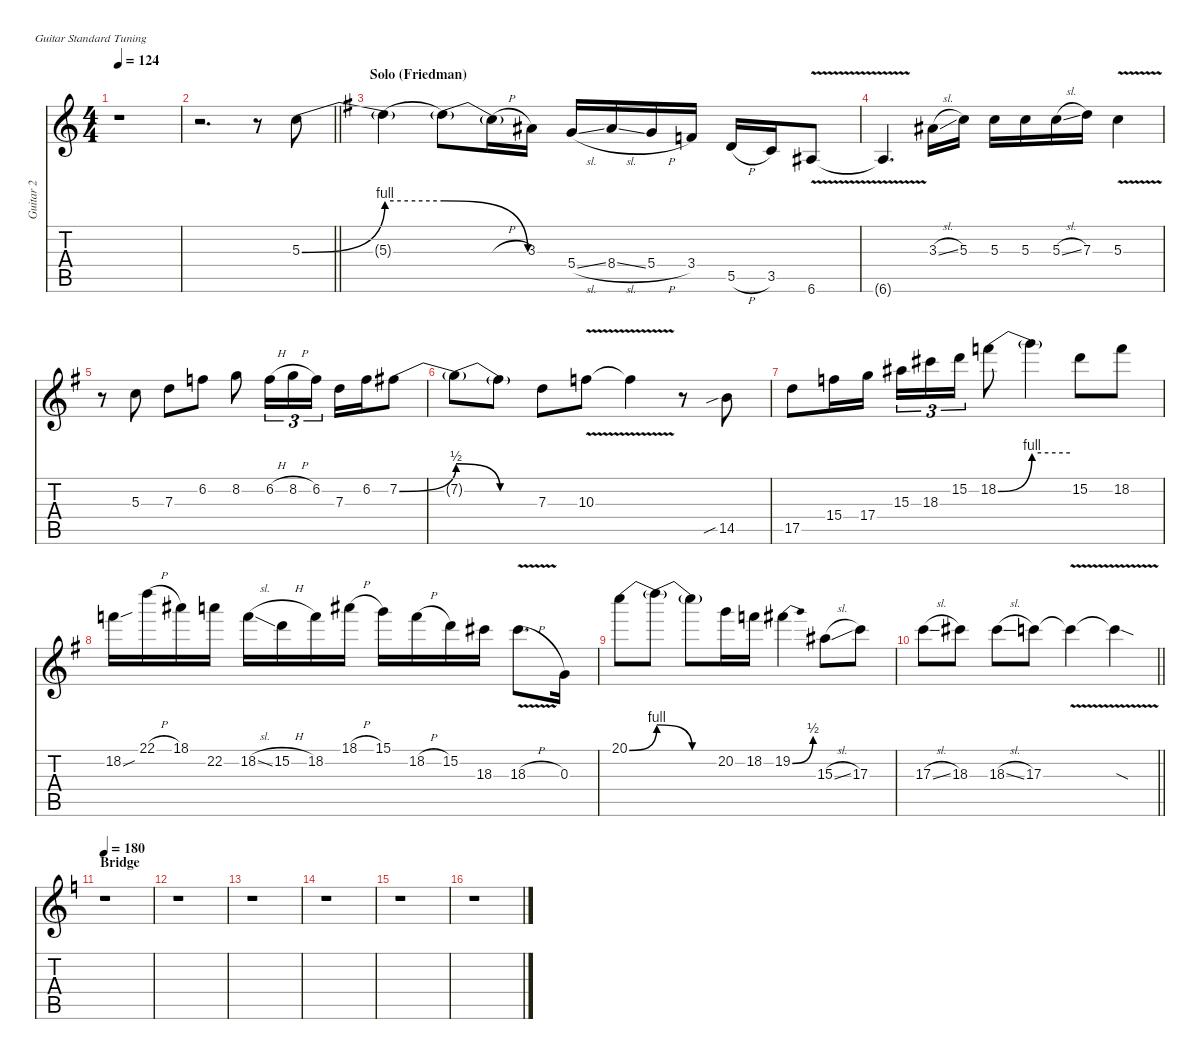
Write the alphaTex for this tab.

\defaultSystemsLayout 4
\hideDynamics
\bracketExtendMode nobrackets
\firstSystemTrackNameMode fullname
\otherSystemsTrackNameOrientation horizontal
\track ("Guitar 2" "dist.guit.") {instrument distortionguitar}
\staff {score tabs}
\tuning (E4 B3 G3 D3 A2 E2)
\ts (4 4)
\tempo 124
\clef g2
\ks c
r.1{dy f beam Down} |
\barLineRight lightlight
r.2{d beam Down} r.8{beam Down} 5.3{be (bend 0 0 60 4)}.8{beam Down} |
\section ("" "Solo (Friedman)")
\ks g
5.3{be (hold 0 4 60 4) t}.4{beam Down} 5.3{be (release 0 4 60 0) t}.8{beam Down} 5.3{h t acc forcenatural}.16{beam Down} 3.3{acc #}.16{beam Down} 5.4{sl acc forcenatural}.16{beam Up} 8.4{sl acc #}.16{beam Up} 5.4{h acc forcenatural}.16{beam Up} 3.4{acc forcenatural}.16{beam Up} 5.5{h acc forcenatural}.16{beam Up} 3.5{acc forcenatural}.16{beam Up} 6.6{v acc #}.8{beam Up} |
6.6{v t acc #}.4{d beam Up} 3.3{sl acc #}.16{beam Down} 5.3{acc forcenatural}.16{beam Down} 5.3{acc forcenatural}.16{beam Down} 5.3{acc forcenatural}.16{beam Down} 5.3{sl acc forcenatural}.16{beam Down} 7.3{acc forcenatural}.16{beam Down} 5.3{v acc forcenatural}.4{beam Down} |
r.8{beam Down} 5.3{acc forcenatural}.8{beam Down} 7.3{acc forcenatural}.8{beam Down} 6.2{acc forcenatural}.8{beam Down} 8.2{acc forcenatural}.8{beam Down} 6.2{h acc forcenatural}.16{tu (3 2) beam Down} 8.2{h acc forcenatural}.16{tu (3 2) beam Down} 6.2{acc forcenatural}.16{tu (3 2) beam Down} 7.3{acc forcenatural}.16{beam Down} 6.2{acc forcenatural}.16{beam Down} 7.2{be (bend 0 0 60 2) acc #}.8{beam Down} |
7.2{be (release 0 2 60 0) t}.8{beam Down} 7.2{be (hold 0 0 60 0) t acc #}.8{beam Down} 7.3{acc forcenatural}.8{beam Down} 10.3{v acc forcenatural}.8{beam Down} 10.3{v t acc forcenatural}.4{beam Down} r.8{beam Down} 14.5{sib acc forcenatural}.8{beam Down} |
17.5{acc forcenatural}.8{beam Down} 15.4{acc forcenatural}.16{beam Down} 17.4{acc forcenatural}.16{beam Down} 15.3{acc #}.16{tu (3 2) beam Down} 18.3{acc #}.16{tu (3 2) beam Down} 15.2{acc forcenatural}.16{tu (3 2) beam Down} 18.2{be (bend 0 0 60 4) acc forcenatural}.8{beam Down} 18.2{be (hold 0 4 60 4) t}.4{beam Down} 15.2{acc forcenatural}.8{beam Down} 18.2{acc forcenatural}.8{beam Down} |
18.2{sou acc forcenatural}.16{beam Down} 22.1{h acc forcenatural}.16{beam Down} 18.1{acc #}.16{beam Down} 22.2{acc forcenatural}.16{beam Down} 18.2{sl acc forcenatural}.16{beam Down} 15.2{h acc forcenatural}.16{beam Down} 18.2{acc forcenatural}.16{beam Down} 18.1{h acc #}.16{beam Down} 15.1{acc forcenatural}.16{beam Down} 18.2{h acc forcenatural}.16{beam Down} 15.2{acc forcenatural}.16{beam Down} 18.3{acc #}.16{beam Down} 18.3{v h acc #}.8{d beam Down} 0.3{acc forcenatural}.16{beam Down} |
20.1{be (bend 0 0 60 4) acc forcenatural}.8{beam Down} 20.1{be (release 0 4 60 0) t}.8{beam Down} 20.1{be (hold 0 0 60 0) t acc forcenatural}.8{beam Down} 20.2{acc forcenatural}.16{beam Down} 18.2{acc forcenatural}.16{beam Down} 19.2{be (bend 0 0 15 2) acc #}.4{beam Down} 15.3{sl acc #}.8{beam Down} 17.3{acc forcenatural}.8{beam Down} |
\barLineRight lightlight
17.3{sl acc forcenatural}.8{beam Down} 18.3{acc #}.8{beam Down} 18.3{sl acc #}.8{beam Down} 17.3{acc forcenatural}.8{beam Down} 17.3{v t acc forcenatural}.4{beam Down} 17.3{v sod t acc forcenatural}.4{beam Down} |
\section ("" "Bridge")
\tempo 180
\ks c
r.1{beam Down} |
r.1{beam Down} |
r.1{beam Down} |
r.1{beam Down} |
r.1{beam Down} |
r.1{beam Down}
